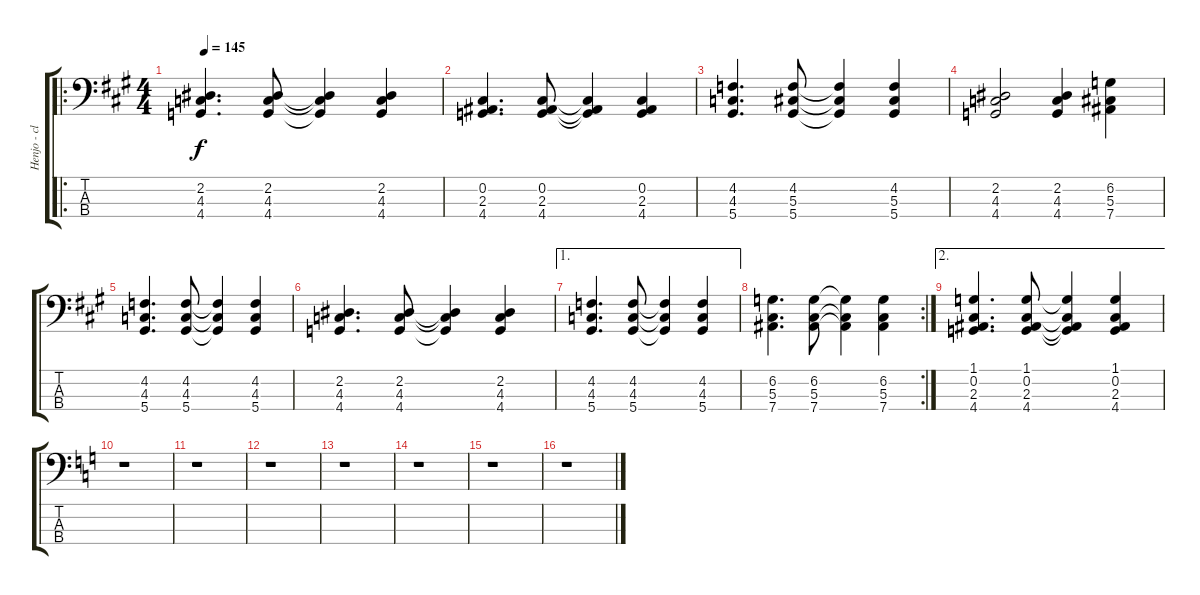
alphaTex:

\track ("Henjo - clavier" "Henjo - cl") {instrument electricbassfinger}
\staff {score tabs}
\tuning (Gb2 Db2 Ab1 Eb1) {hide}
\ro
\ts (4 4)
\tempo 145
\clef f4
\ks a
(2.2 4.3 4.4).4{d dy f} (2.2 4.3 4.4).8 (2.2{t} 4.3{t} 4.4{t}).4 (2.2 4.3 4.4).4 |
(0.2 2.3 4.4).4{d} (0.2 2.3 4.4).8 (0.2{t} 2.3{t} 4.4{t}).4 (0.2 2.3 4.4).4 |
(4.2 4.3 5.4).4{d} (4.2 5.3 5.4).8 (4.2{t} 5.3{t} 5.4{t}).4 (4.2 5.3 5.4).4 |
(2.2 4.3 4.4).2 (2.2 4.3 4.4).4 (6.2 5.3 7.4).4 |
(4.2 4.3 5.4).4{d} (4.2 4.3 5.4).8 (4.2{t} 4.3{t} 5.4{t}).4 (4.2 4.3 5.4).4 |
(2.2 4.3 4.4).4{d} (2.2 4.3 4.4).8 (2.2{t} 4.3{t} 4.4{t}).4 (2.2 4.3 4.4).4 |
\ae 1
(4.2 4.3 5.4).4{d} (4.2 4.3 5.4).8 (4.2{t} 4.3{t} 5.4{t}).4 (4.2 4.3 5.4).4 |
\rc 2
(6.2 5.3 7.4).4{d} (6.2 5.3 7.4).8 (6.2{t} 5.3{t} 7.4{t}).4 (6.2 5.3 7.4).4 |
\ae 2
(1.1 0.2 2.3 4.4).4{d} (1.1 0.2 2.3 4.4).8 (1.1{t} 0.2{t} 2.3{t} 4.4{t}).4 (1.1 0.2 2.3 4.4).4 |
\ks c
r.1 |
r.1 |
r.1 |
r.1 |
r.1 |
r.1 |
r.1
